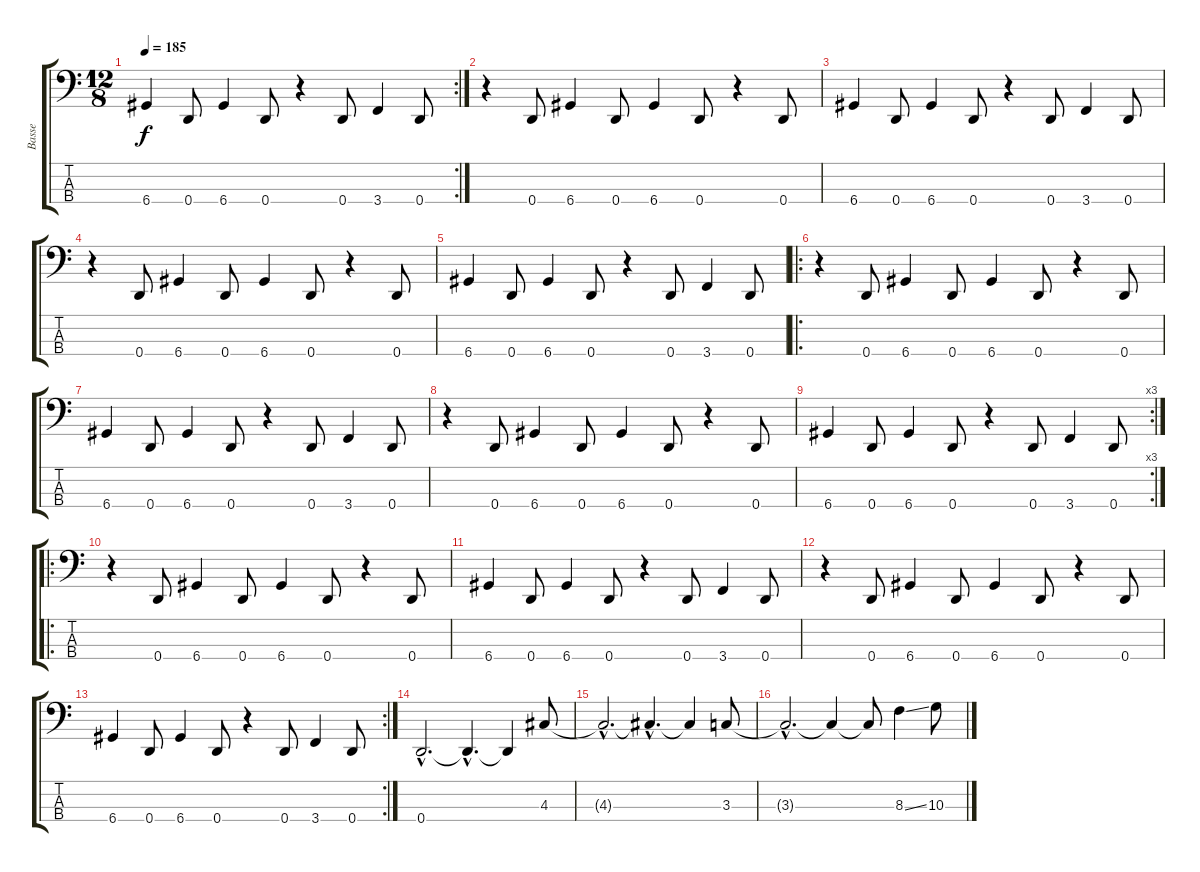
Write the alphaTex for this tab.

\track ("Basse" "Basse") {instrument electricbasspick}
\staff {score tabs}
\tuning (G2 D2 A1 D1) {hide}
\rc 2
\ts (12 8)
\tempo 185
\clef f4
\ks c
6.4.4{dy f} 0.4.8 6.4.4 0.4.8 r.4 0.4.8 3.4.4 0.4.8 |
r.4 0.4.8 6.4.4 0.4.8 6.4.4 0.4.8 r.4 0.4.8 |
6.4.4 0.4.8 6.4.4 0.4.8 r.4 0.4.8 3.4.4 0.4.8 |
r.4 0.4.8 6.4.4 0.4.8 6.4.4 0.4.8 r.4 0.4.8 |
6.4.4 0.4.8 6.4.4 0.4.8 r.4 0.4.8 3.4.4 0.4.8 |
\ro
r.4 0.4.8 6.4.4 0.4.8 6.4.4 0.4.8 r.4 0.4.8 |
6.4.4 0.4.8 6.4.4 0.4.8 r.4 0.4.8 3.4.4 0.4.8 |
r.4 0.4.8 6.4.4 0.4.8 6.4.4 0.4.8 r.4 0.4.8 |
\rc 3
6.4.4 0.4.8 6.4.4 0.4.8 r.4 0.4.8 3.4.4 0.4.8 |
\ro
r.4 0.4.8 6.4.4 0.4.8 6.4.4 0.4.8 r.4 0.4.8 |
6.4.4 0.4.8 6.4.4 0.4.8 r.4 0.4.8 3.4.4 0.4.8 |
r.4 0.4.8 6.4.4 0.4.8 6.4.4 0.4.8 r.4 0.4.8 |
\rc 2
6.4.4 0.4.8 6.4.4 0.4.8 r.4 0.4.8 3.4.4 0.4.8 |
0.4{hac}.2{d} 0.4{hac t}.4{d} 0.4{t}.4 4.3.8 |
4.3{hac t}.2{d} 4.3{hac t}.4{d} 4.3{t}.4 3.3.8 |
3.3{hac t}.2{d} 3.3{t}.4 3.3{t}.8 8.3{ss}.4 10.3.8
